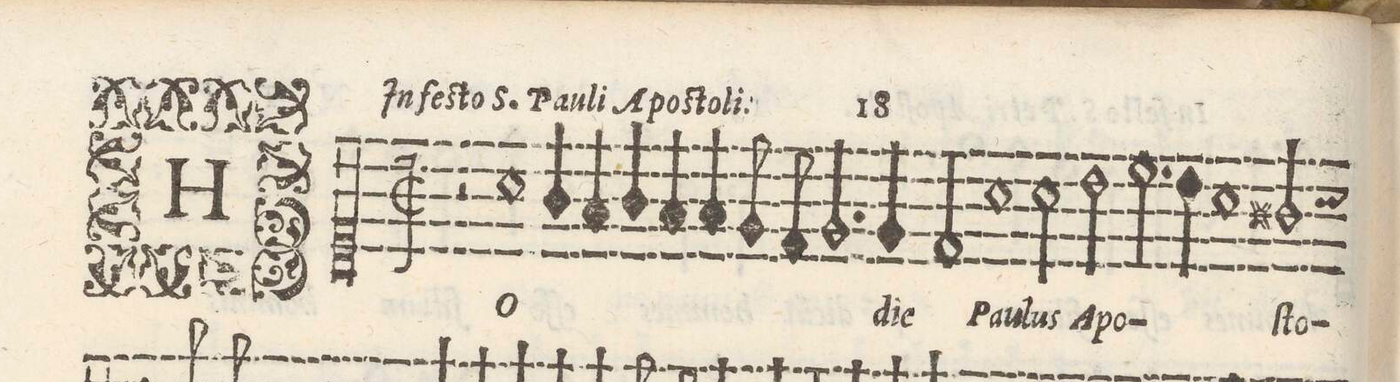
**kern	**text
*I"CANTVS	*
*clefC1	*
*k[]	*
*met(C|)	*
*M2/1	*
2r	.
1a	HO-
4g/	.
4f/	.
=2-	=2-
4g/	.
4f/	.
4f/	.
8e/	.
8d/	.
2.e/	.
4e/	-di-
=3-	=3-
2d/	-e
1a	Pau-
2a\	-lus
=4-	=4-
2b\	A-
2.cc\	-po-
4b\	.
1a\	.
=5-	=5-
2g#X/	-ſto-
*custos:a	*
*-	*-
